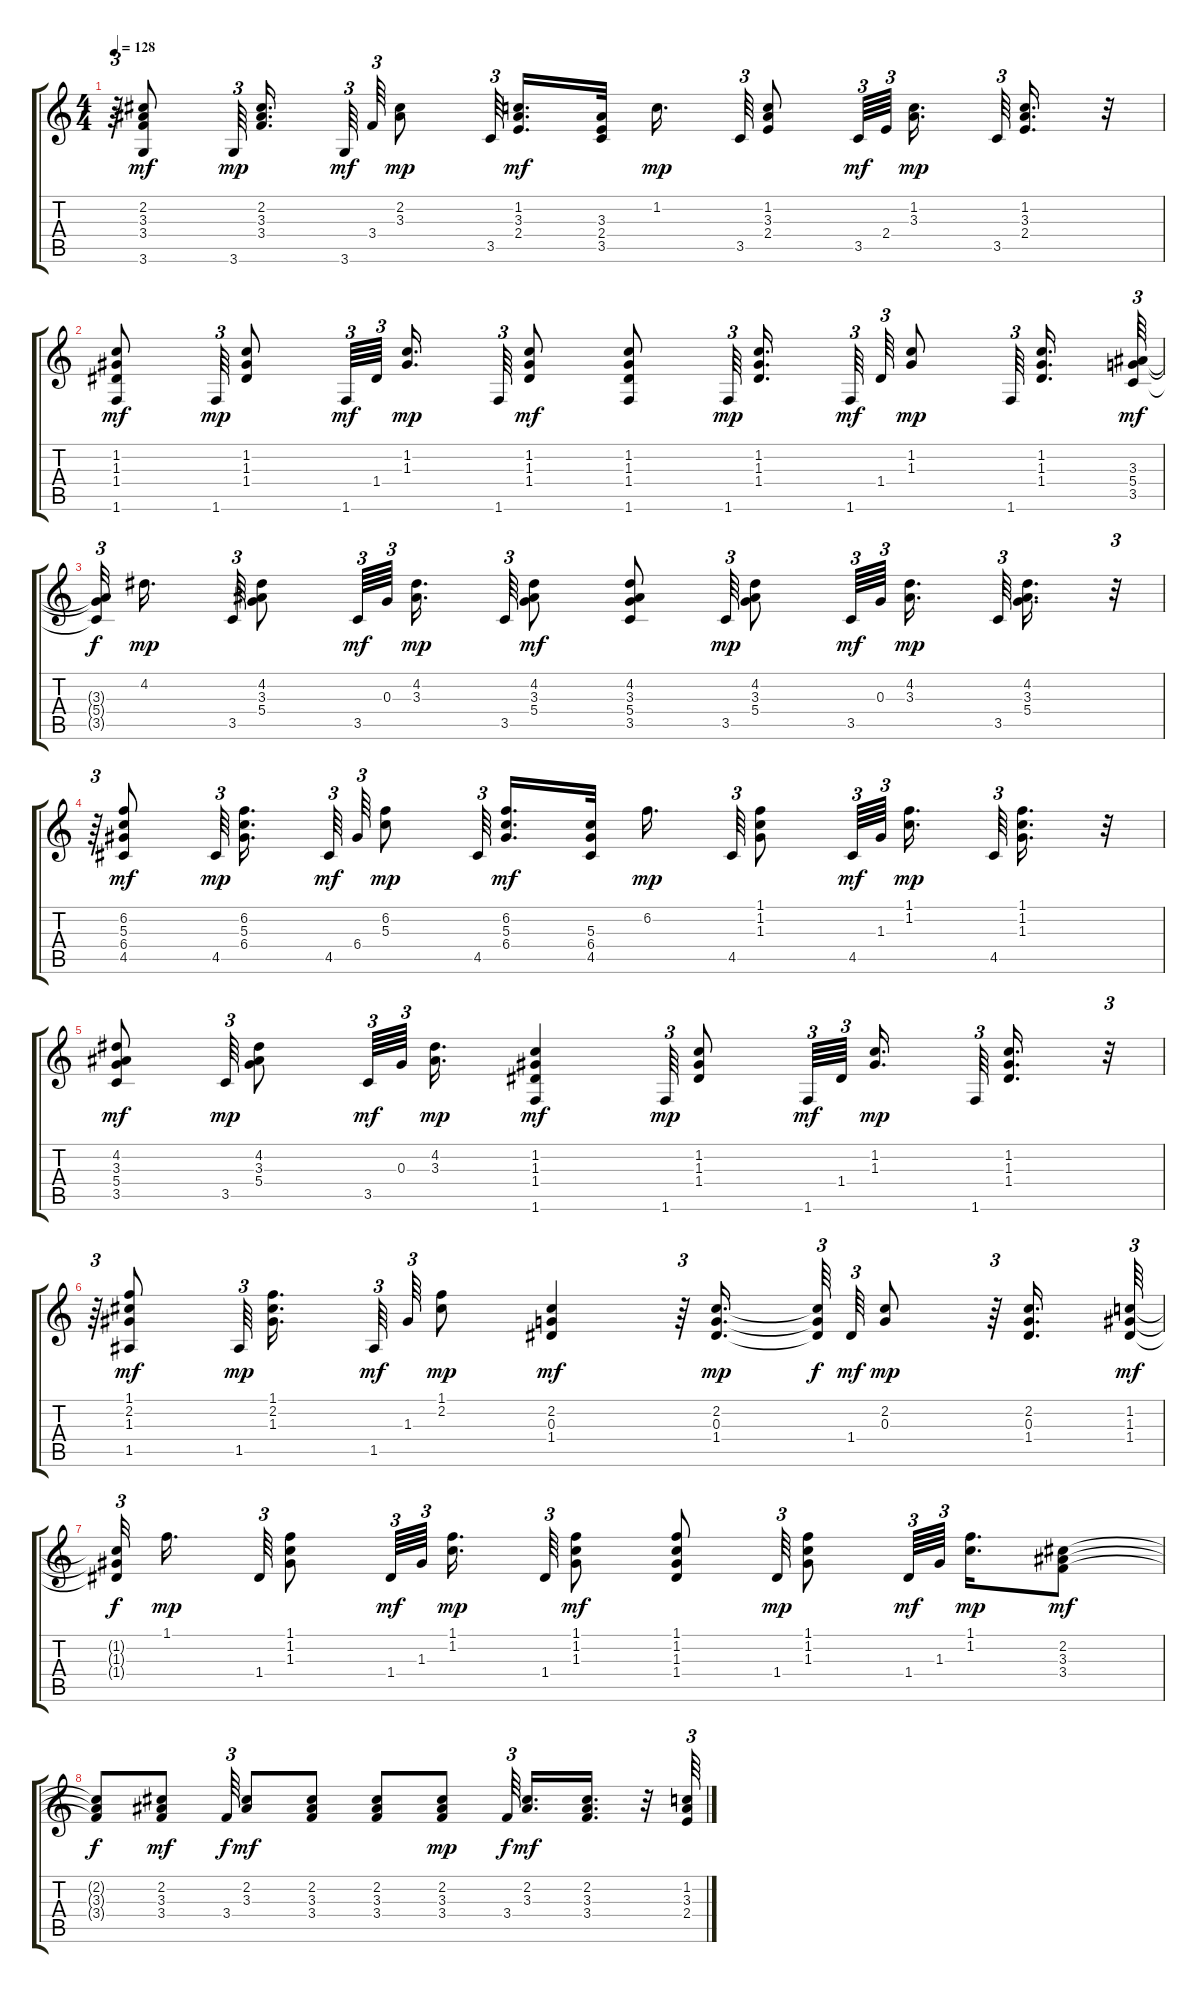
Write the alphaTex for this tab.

\track "" {instrument acousticguitarsteel}
\staff {score tabs}
\tuning (E4 B3 G3 D3 A2 E2) {hide}
\ts (4 4)
\tempo 128
\clef g2
\ks c
r.64{tu (3 2) dy mp} (2.2 3.3 3.4 3.6).8{dy mf} 3.6.64{tu (3 2) dy mp beam splitsecondary} (2.2 3.3 3.4).16{d} 3.6.64{tu (3 2) dy mf} 3.4.64{tu (3 2)} (2.2 3.3).8{dy mp} 3.5.64{tu (3 2) beam splitsecondary} (1.2 3.3 2.4).16{d dy mf} (3.3 2.4 3.5).32 1.2.16{d dy mp beam splitsecondary} 3.5.64{tu (3 2)} (1.2 3.3 2.4).8 3.5.64{tu (3 2) dy mf} 2.4.64{tu (3 2) beam splitsecondary} (1.2 3.3).16{d dy mp beam splitsecondary} 3.5.64{tu (3 2)} (1.2 3.3 2.4).16{d} r.32 |
(1.2 1.3 1.4 1.6).8{dy mf} 1.6.64{tu (3 2) dy mp} (1.2 1.3 1.4).8 1.6.64{tu (3 2) dy mf} 1.4.64{tu (3 2) beam splitsecondary} (1.2 1.3).16{d dy mp beam splitsecondary} 1.6.64{tu (3 2)} (1.2 1.3 1.4).8{dy mf} (1.2 1.3 1.4 1.6).8 1.6.64{tu (3 2) dy mp beam splitsecondary} (1.2 1.3 1.4).16{d} 1.6.64{tu (3 2) dy mf} 1.4.64{tu (3 2)} (1.2 1.3).8{dy mp} 1.6.64{tu (3 2) beam splitsecondary} (1.2 1.3 1.4).16{d} (3.3 5.4 3.5).64{tu (3 2) dy mf} |
(3.3{t} 5.4{t} 3.5{t}).32{tu (3 2) dy f beam splitsecondary} 4.2.16{d dy mp beam splitsecondary} 3.5.64{tu (3 2)} (4.2 3.3 5.4).8 3.5.64{tu (3 2) dy mf} 0.3.64{tu (3 2) beam splitsecondary} (4.2 3.3).16{d dy mp beam splitsecondary} 3.5.64{tu (3 2)} (4.2 3.3 5.4).8{dy mf} (4.2 3.3 5.4 3.5).8 3.5.64{tu (3 2) dy mp} (4.2 3.3 5.4).8 3.5.64{tu (3 2) dy mf} 0.3.64{tu (3 2) beam splitsecondary} (4.2 3.3).16{d dy mp beam splitsecondary} 3.5.64{tu (3 2)} (4.2 3.3 5.4).16{d} r.32{tu (3 2)} |
r.64{tu (3 2)} (6.2 5.3 6.4 4.5).8{dy mf} 4.5.64{tu (3 2) dy mp beam splitsecondary} (6.2 5.3 6.4).16{d} 4.5.64{tu (3 2) dy mf} 6.4.64{tu (3 2)} (6.2 5.3).8{dy mp} 4.5.64{tu (3 2) beam splitsecondary} (6.2 5.3 6.4).16{d dy mf} (5.3 6.4 4.5).32 6.2.16{d dy mp beam splitsecondary} 4.5.64{tu (3 2)} (1.1 1.2 1.3).8 4.5.64{tu (3 2) dy mf} 1.3.64{tu (3 2) beam splitsecondary} (1.1 1.2).16{d dy mp beam splitsecondary} 4.5.64{tu (3 2)} (1.1 1.2 1.3).16{d} r.32 |
(4.2 3.3 5.4 3.5).8{dy mf} 3.5.64{tu (3 2) dy mp} (4.2 3.3 5.4).8 3.5.64{tu (3 2) dy mf} 0.3.64{tu (3 2) beam splitsecondary} (4.2 3.3).16{d dy mp} (1.2 1.3 1.4 1.6).4{dy mf} 1.6.64{tu (3 2) dy mp} (1.2 1.3 1.4).8 1.6.64{tu (3 2) dy mf} 1.4.64{tu (3 2) beam splitsecondary} (1.2 1.3).16{d dy mp beam splitsecondary} 1.6.64{tu (3 2)} (1.2 1.3 1.4).16{d} r.32{tu (3 2)} |
r.64{tu (3 2)} (1.1 2.2 1.3 1.5).8{dy mf} 1.5.64{tu (3 2) dy mp beam splitsecondary} (1.1 2.2 1.3).16{d} 1.5.64{tu (3 2) dy mf} 1.3.64{tu (3 2)} (1.1 2.2).8{dy mp} (2.2 0.3 1.4).4{dy mf} r.64{tu (3 2)} (2.2 0.3 1.4).16{d dy mp} (2.2{t} 0.3{t} 1.4{t}).64{tu (3 2) dy f} 1.4.64{tu (3 2) dy mf} (2.2 0.3).8{dy mp} r.64{tu (3 2)} (2.2 0.3 1.4).16{d} (1.2 1.3 1.4).64{tu (3 2) dy mf} |
(1.2{t} 1.3{t} 1.4{t}).32{tu (3 2) dy f beam splitsecondary} 1.1.16{d dy mp beam splitsecondary} 1.4.64{tu (3 2)} (1.1 1.2 1.3).8 1.4.64{tu (3 2) dy mf} 1.3.64{tu (3 2) beam splitsecondary} (1.1 1.2).16{d dy mp beam splitsecondary} 1.4.64{tu (3 2)} (1.1 1.2 1.3).8{dy mf} (1.1 1.2 1.3 1.4).8 1.4.64{tu (3 2) dy mp} (1.1 1.2 1.3).8 1.4.64{tu (3 2) dy mf} 1.3.64{tu (3 2) beam splitsecondary} (1.1 1.2).16{d dy mp} (2.2 3.3 3.4).8{dy mf} |
(2.2{t} 3.3{t} 3.4{t}).8{dy f} (2.2 3.3 3.4).8{dy mf} 3.4.64{tu (3 2) dy f} (2.2 3.3).8{dy mf} (2.2 3.3 3.4).8 (2.2 3.3 3.4).8 (2.2 3.3 3.4).8{dy mp} 3.4.64{tu (3 2) dy f beam splitsecondary} (2.2 3.3).16{d dy mf} (2.2 3.3 3.4).16{d} r.32 (1.2 3.3 2.4).64{tu (3 2)}
